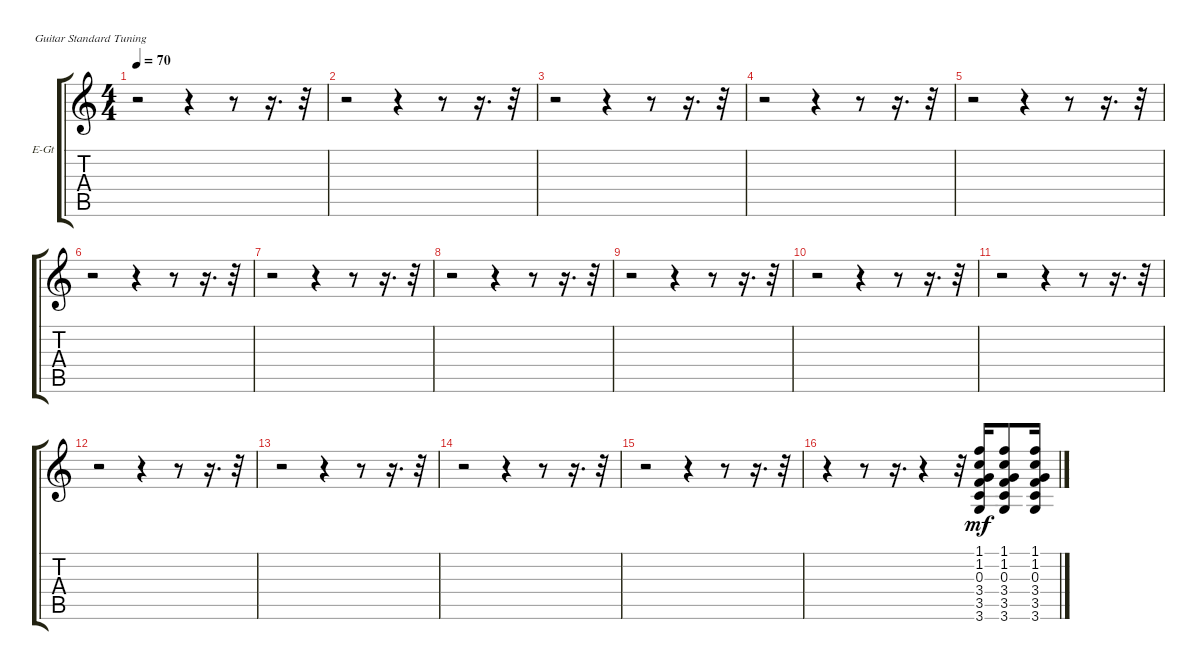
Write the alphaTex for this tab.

\bracketExtendMode groupsimilarinstruments
\firstSystemTrackNameOrientation horizontal
\otherSystemsTrackNameOrientation horizontal
\track ("" "E-Gt") {instrument electricguitarclean}
\staff {score tabs}
\tuning (E4 B3 G3 D3 A2 E2)
\ts (4 4)
\tempo 70
\clef g2
\ks c
r.2{dy mf} r.4 r.8 r.16{d} r.32 |
r.2 r.4 r.8 r.16{d} r.32 |
r.2 r.4 r.8 r.16{d} r.32 |
r.2 r.4 r.8 r.16{d} r.32 |
r.2 r.4 r.8 r.16{d} r.32 |
r.2 r.4 r.8 r.16{d} r.32 |
r.2 r.4 r.8 r.16{d} r.32 |
r.2 r.4 r.8 r.16{d} r.32 |
r.2 r.4 r.8 r.16{d} r.32 |
r.2 r.4 r.8 r.16{d} r.32 |
r.2 r.4 r.8 r.16{d} r.32 |
r.2 r.4 r.8 r.16{d} r.32 |
r.2 r.4 r.8 r.16{d} r.32 |
r.2 r.4 r.8 r.16{d} r.32 |
r.2 r.4 r.8 r.16{d} r.32 |
r.4 r.8 r.16{d} r.4 r.32 (3.4 3.6 3.5 1.1 0.3 1.2).16 (3.4 3.6 3.5 1.1 0.3 1.2).8 (3.4 3.6 3.5 1.1 0.3 1.2).16
